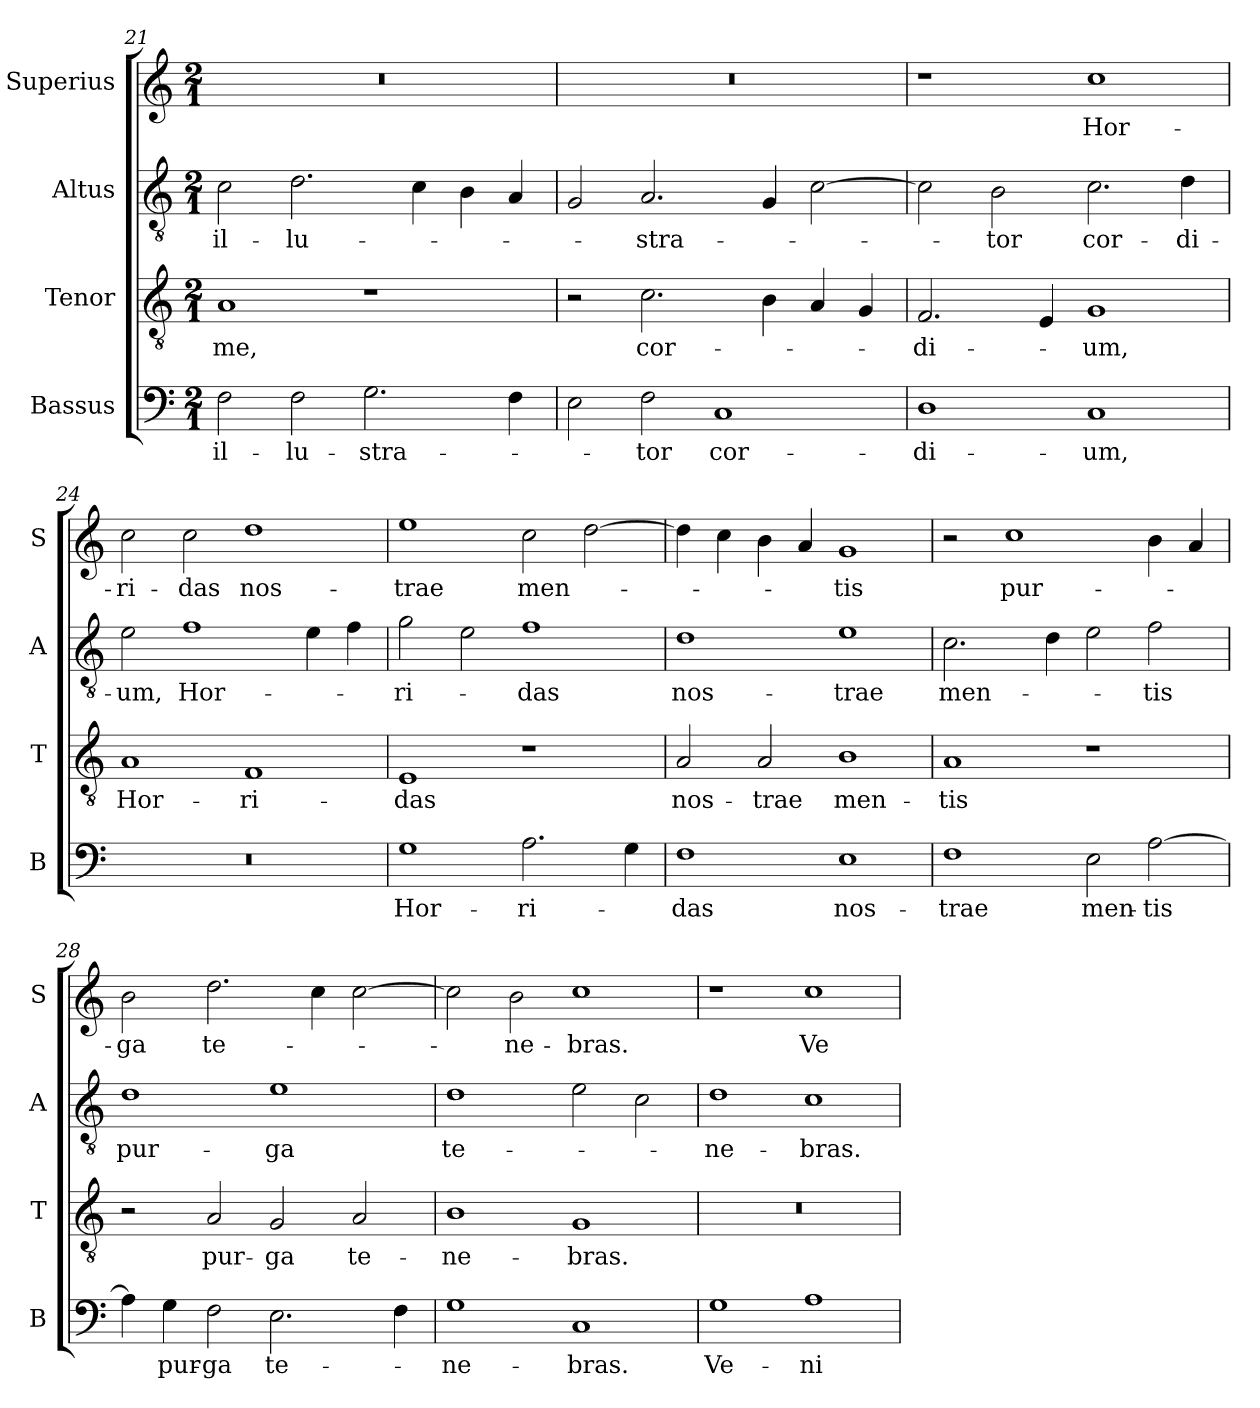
**kern	**text	**kern	**text	**kern	**text	**kern	**text
*part4	*part4	*part3	*part3	*part2	*part2	*part1	*part1
*staff4	*staff4	*staff3	*staff3	*staff2	*staff2	*staff1	*staff1
*I"Bassus	*	*I"Tenor	*	*I"Altus	*	*I"Superius	*
*I'B	*	*I'T	*	*I'A	*	*I'S	*
*clefF4	*	*clefGv2	*	*clefGv2	*	*clefG2	*
*k[]	*	*k[]	*	*k[]	*	*k[]	*
*M2/1	*	*M2/1	*	*M2/1	*	*M2/1	*
=21	=21	=21	=21	=21	=21	=21	=21
2F	il-	1A	-me,	2c	il-	0r	.
2F	-lu-	.	.	2.d	-lu-	.	.
2.G	-stra-	1r	.	.	.	.	.
.	.	.	.	4c	.	.	.
.	.	.	.	4B	.	.	.
4F	.	.	.	4A	.	.	.
=22	=22	=22	=22	=22	=22	=22	=22
2E	.	2r	.	2G	.	0r	.
2F	-tor	2.c	cor-	2.A	-stra-	.	.
1C	cor-	.	.	.	.	.	.
.	.	4B	.	4G	.	.	.
.	.	4A	.	[2c	.	.	.
.	.	4G	.	.	.	.	.
=23	=23	=23	=23	=23	=23	=23	=23
1D	-di-	2.F	-di-	2c]	.	1r	.
.	.	.	.	2B	-tor	.	.
.	.	4E	.	.	.	.	.
1C	-um,	1G	-um,	2.c	cor-	1cc	Hor-
.	.	.	.	4d	-di-	.	.
=24	=24	=24	=24	=24	=24	=24	=24
0r	.	1A	Hor-	2e	-um,	2cc	-ri-
.	.	.	.	1f	Hor-	2cc	-das
.	.	1F	-ri-	.	.	1dd	nos-
.	.	.	.	4e	.	.	.
.	.	.	.	4f	.	.	.
=25	=25	=25	=25	=25	=25	=25	=25
1G	Hor-	1E	-das	2g	-ri-	1ee	-trae
.	.	.	.	2e	.	.	.
2.A	-ri-	1r	.	1f	-das	2cc	men-
.	.	.	.	.	.	[2dd	.
4G	.	.	.	.	.	.	.
=26	=26	=26	=26	=26	=26	=26	=26
1F	-das	2A	nos-	1d	nos-	4dd]	.
.	.	.	.	.	.	4cc	.
.	.	2A	-trae	.	.	4b	.
.	.	.	.	.	.	4a	.
1E	nos-	1B	men-	1e	-trae	1g	-tis
=27	=27	=27	=27	=27	=27	=27	=27
1F	-trae	1A	-tis	2.c	men-	2r	.
.	.	.	.	.	.	1cc	pur-
.	.	.	.	4d	.	.	.
2E	men-	1r	.	2e	.	.	.
[2A	-tis	.	.	2f	-tis	4b	.
.	.	.	.	.	.	4a	.
=28	=28	=28	=28	=28	=28	=28	=28
4A]	.	2r	.	1d	pur-	2b	-ga
4G	pur-	.	.	.	.	.	.
2F	-ga	2A	pur-	.	.	2.dd	te-
2.E	te-	2G	-ga	1e	-ga	.	.
.	.	.	.	.	.	4cc	.
.	.	2A	te-	.	.	[2cc	.
4F	.	.	.	.	.	.	.
=29	=29	=29	=29	=29	=29	=29	=29
1G	-ne-	1B	-ne-	1d	te-	2cc]	.
.	.	.	.	.	.	2b	-ne-
1C	-bras.	1G	-bras.	2e	.	1cc	-bras.
.	.	.	.	2c	.	.	.
=30	=30	=30	=30	=30	=30	=30	=30
1G	Ve-	0r	.	1d	-ne-	1r	.
1A	-ni	.	.	1c	-bras.	1cc	Ve-
=	=	=	=	=	=	=	=
*-	*-	*-	*-	*-	*-	*-	*-
